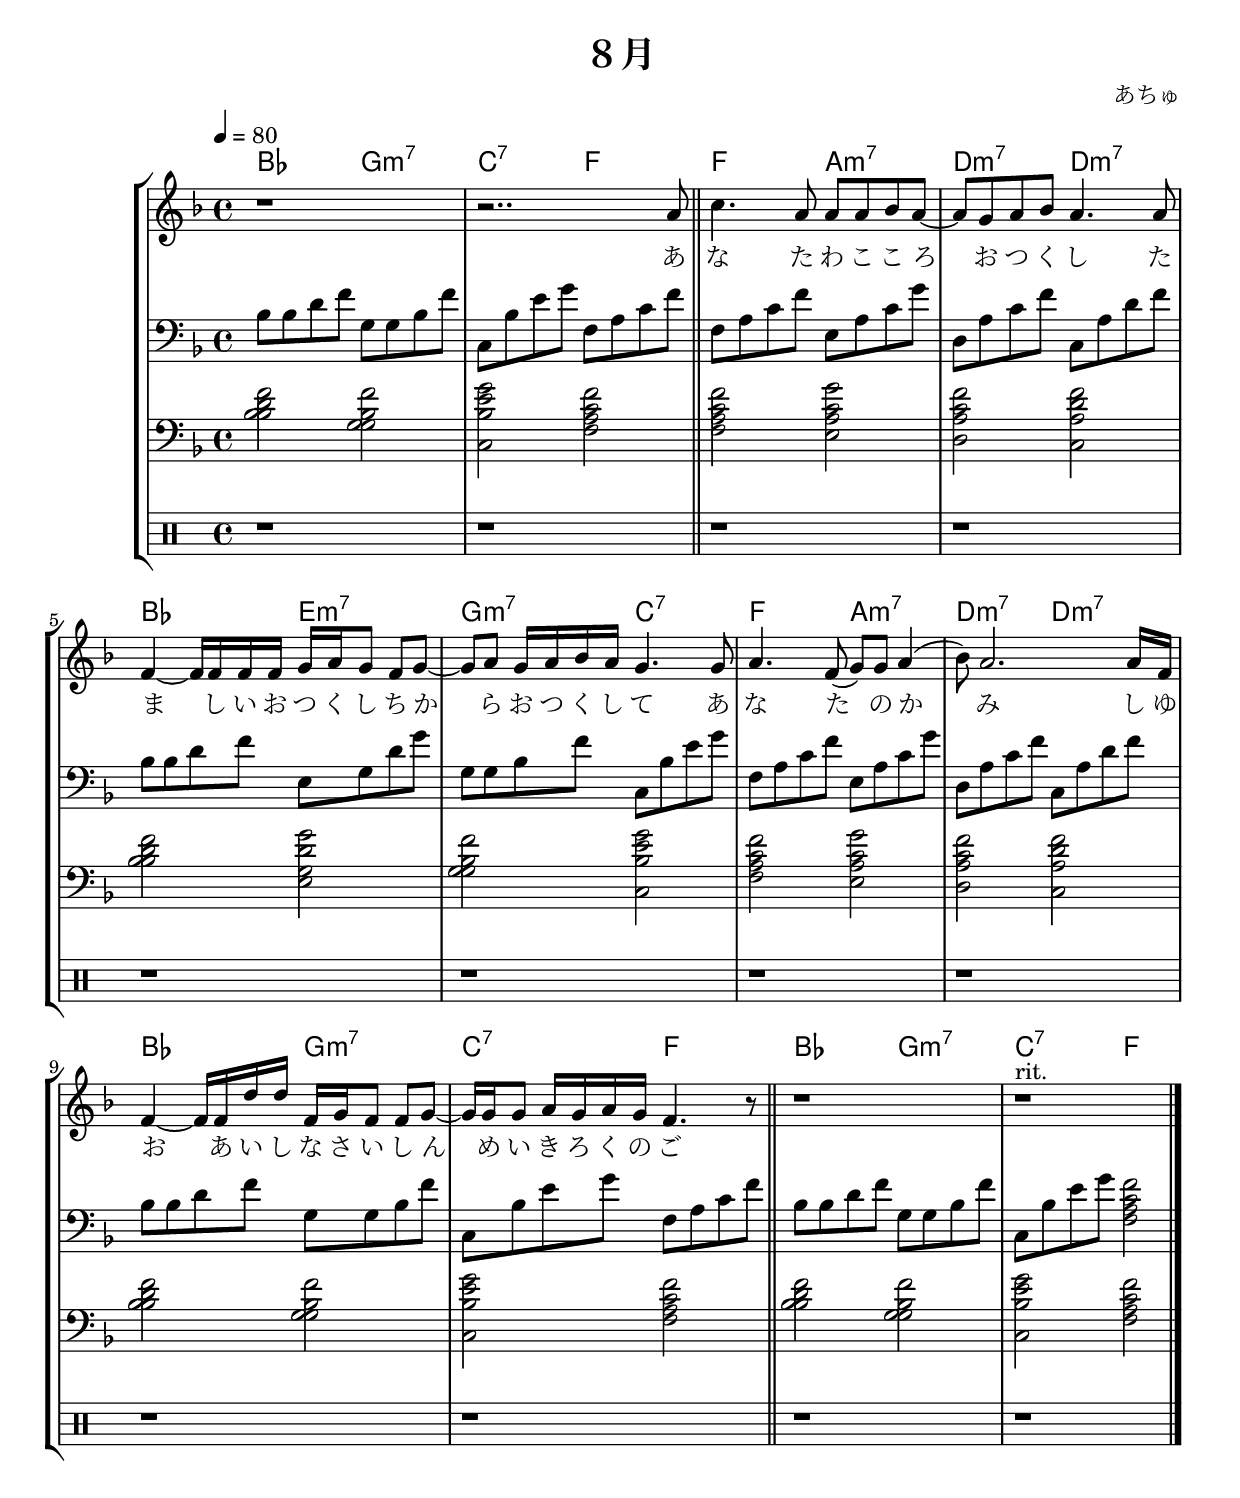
\version "2.12.1"

\header {
	title = \markup {８月}
	composer = \markup \center-column {あちゅ}
}

harmony = \chordmode {
	bes2 g:min7 c:7 f 

	f a:min7 d:min7 d:min7 bes e:min7 g:min7 c:7 f a:min7 d:min7 d:min7 bes g:min7 c:7 f 

	bes g:min7 c:7 f 
}

melody = {
	\key f \major
	\tempo 4 = 80
	r1 | r2.. 
	\set Staff.midiInstrument = #"mmi0.48"
	a'8 
	c''4.  a'8  a'8  a'8  bes'8  a'8~ 
	a'8  g'8  a'8  bes'8  a'4.  a'8 
	f'4~f'16  f'16  f'16  f'16  g'16  a'16  g'8  f'8  g'8~ 
	g'8  a'8  g'16  a'16  bes'16  a'16  g'4.  g'8 
	a'4.  f'8  (g'8)  g'8  a'4 
	(bes'8)  a'2.  a'16  f'16 
	f'4~f'16  f'16  d''16  d''16  f'16  g'16  f'8  f'8  g'8~ 
	g'16  g'16  g'8  a'16  g'16  a'16  g'16  f'4.  	r8 	r1 | r1^"rit." \bar "|."
}

words = \lyricmode {
	
	あ  な  た  わ  こ  こ  ろ  お  つ  く  し  た  ま  し  い  お  つ  く  し  ち  か  ら  お  つ  く  し  て  あ  な  た  の  か  み  し  ゆ  お  あ  い  し  な  さ  い  し  ん  め  い  き  ろ  く  の  ご  
	
}

tempochange = {
	\tempo 4 = 80
	r1 | r1 \bar "||"
	\tempo 4 = 80
	r1 | r1 | r1 | r1 | r1 | r1 | r1 | r1 \bar "||"
	\tempo 4 = 80
	r1 | \tempo 4 = 60 r2 \tempo 4 = 53 r2 \bar "|."
}

mainacc = {
	\clef bass
	\set Staff.midiInstrument = #"Acoustic Guitar (steel)"
	\key f \major
	\tempo 4 = 80
	bes8 bes8 d'8 f'8
	g8 g8 bes8 f'8
	c8 bes8 e'8 g'8
	f8 a8 c'8 f'8
	\bar "||"

	\set Staff.midiInstrument = #"Acoustic Guitar (steel)"
	f8 a8 c'8 f'8
	e8 a8 c'8 g'8
	d8 a8 c'8 f'8
	c8 a8 d'8 f'8
	bes8 bes8 d'8 f'8
	e8 g8 d'8 g'8
	g8 g8 bes8 f'8
	c8 bes8 e'8 g'8
	f8 a8 c'8 f'8
	e8 a8 c'8 g'8
	d8 a8 c'8 f'8
	c8 a8 d'8 f'8
	bes8 bes8 d'8 f'8
	g8 g8 bes8 f'8
	c8 bes8 e'8 g'8
	f8 a8 c'8 f'8
	\bar "||"

	\set Staff.midiInstrument = #"Acoustic Guitar (steel)"
	bes8 bes8 d'8 f'8
	g8 g8 bes8 f'8
	c8 bes8 e'8 g'8
	<f a c' f'>2
	\bar "|."
}

subacc = {
	\clef bass
	\set Staff.midiInstrument = #"Electric Guitar (clean)"
	\key f \major
	\tempo 4 = 80
	<bes bes d' f'>2
	<g g bes f'>2
	<c bes e' g'>2
	<f a c' f'>2
	\bar "||"

	\set Staff.midiInstrument = #"Electric Guitar (clean)"
	<f a c' f'>2
	<e a c' g'>2
	<d a c' f'>2
	<c a d' f'>2
	<bes bes d' f'>2
	<e g d' g'>2
	<g g bes f'>2
	<c bes e' g'>2
	<f a c' f'>2
	<e a c' g'>2
	<d a c' f'>2
	<c a d' f'>2
	<bes bes d' f'>2
	<g g bes f'>2
	<c bes e' g'>2
	<f a c' f'>2
	\bar "||"

	\set Staff.midiInstrument = #"Electric Guitar (clean)"
	<bes bes d' f'>2
	<g g bes f'>2
	<c bes e' g'>2
	<f a c' f'>2
	\bar "|."
}

percA = {
	\drummode {
	r1 |r1 \bar "||"
	r1 |r1 |r1 |r1 |r1 |r1 |r1 |r1 \bar "||"
	r1 |r1 \bar "|."
	}
}

percB = {
	\drummode {
	r1 |r1 \bar "||"
	r1 |r1 |r1 |r1 |r1 |r1 |r1 |r1 \bar "||"
	r1 |r1 \bar "|."
	}
}

percC = {
	\drummode {
	r1 |r1 \bar "||"
	r1 |r1 |r1 |r1 |r1 |r1 |r1 |r1 \bar "||"
	r1 |r1 \bar "|."
	}
}

percD = {
	\drummode {
	r1 |r1 \bar "||"
	r1 |r1 |r1 |r1 |r1 |r1 |r1 |r1 \bar "||"
	r1 |r1 \bar "|."
	}
}

percE = {
	\drummode {
	r1 |r1 \bar "||"
	r1 |r1 |r1 |r1 |r1 |r1 |r1 |r1 \bar "||"
	r1 |r1 \bar "|."
	}
}

\score {
	<<
		\new StaffGroup <<
			\new ChordNames {\harmony}
			\new Voice = "melody" {\melody}
			\new Lyrics \lyricsto "melody" \words
			\new Staff = "mainacc" {\mainacc}
			\new Staff = "subacc" {\subacc}
			\new DrumStaff <<
				\new DrumVoice {\percA}
				\new DrumVoice {\percB}
				\new DrumVoice {\percC}
				\new DrumVoice {\percD}
				\new DrumVoice {\percE}
			>>
		>>
	>>
	\layout { }
}
